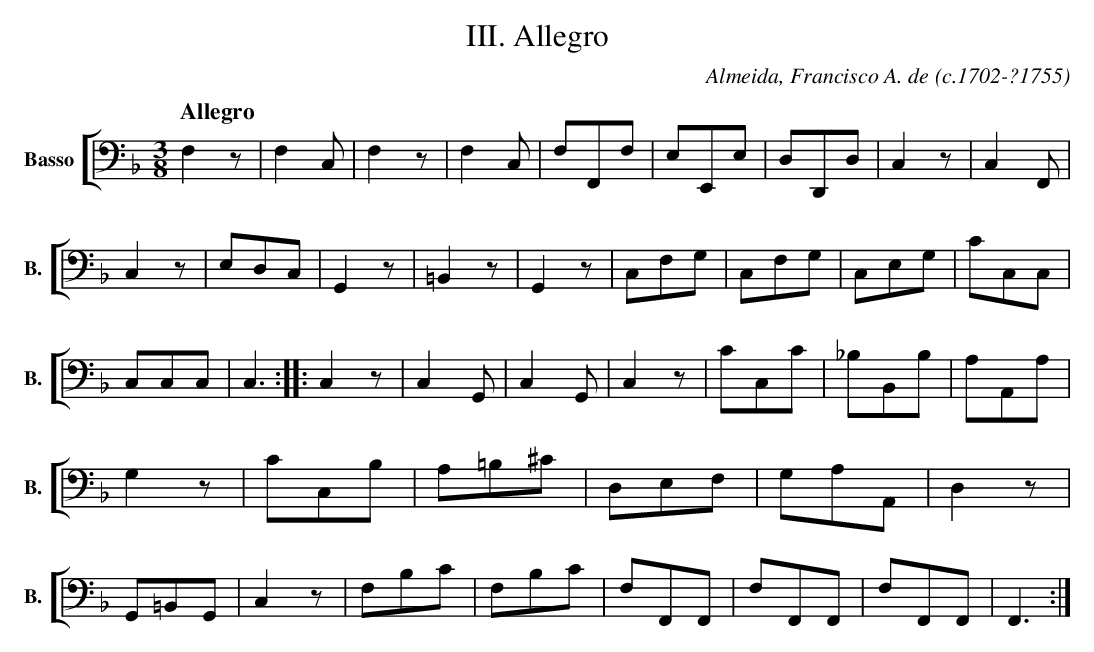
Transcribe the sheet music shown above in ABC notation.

X:1
T:III. Allegro
C:Almeida, Francisco A. de (c.1702-?1755)
M:3/8
L:1/8
K:F
V: 8 clef=bass name="Basso" sname="B."
%%staves [ 8 ]
[Q:"Allegro"] F,2z|F,2C,| F,2z|F,2C,| F,F,,F, | E,E,,E, | D,D,,D, | C,2z| C,2F,, | \
   C,2z|E,D,C,|G,,2z|=B,,2z|G,,2z|C,F,G,|C,F,G,|C,E,G,|CC,C,|C,C,C,| \
   C,3::C,2z|C,2G,,|C,2G,,|C,2z|CC,C|_B,B,,B,|A,A,,A,|G,2z| CC,B,| \
   A,=B,^C| D,E,F,| G,A,A,,| D,2z | G,,=B,,G,, | C,2z | F,B,C | F,B,C | F,F,,F,, | F,F,,F,, | F,F,,F,, | F,,3 :|\
